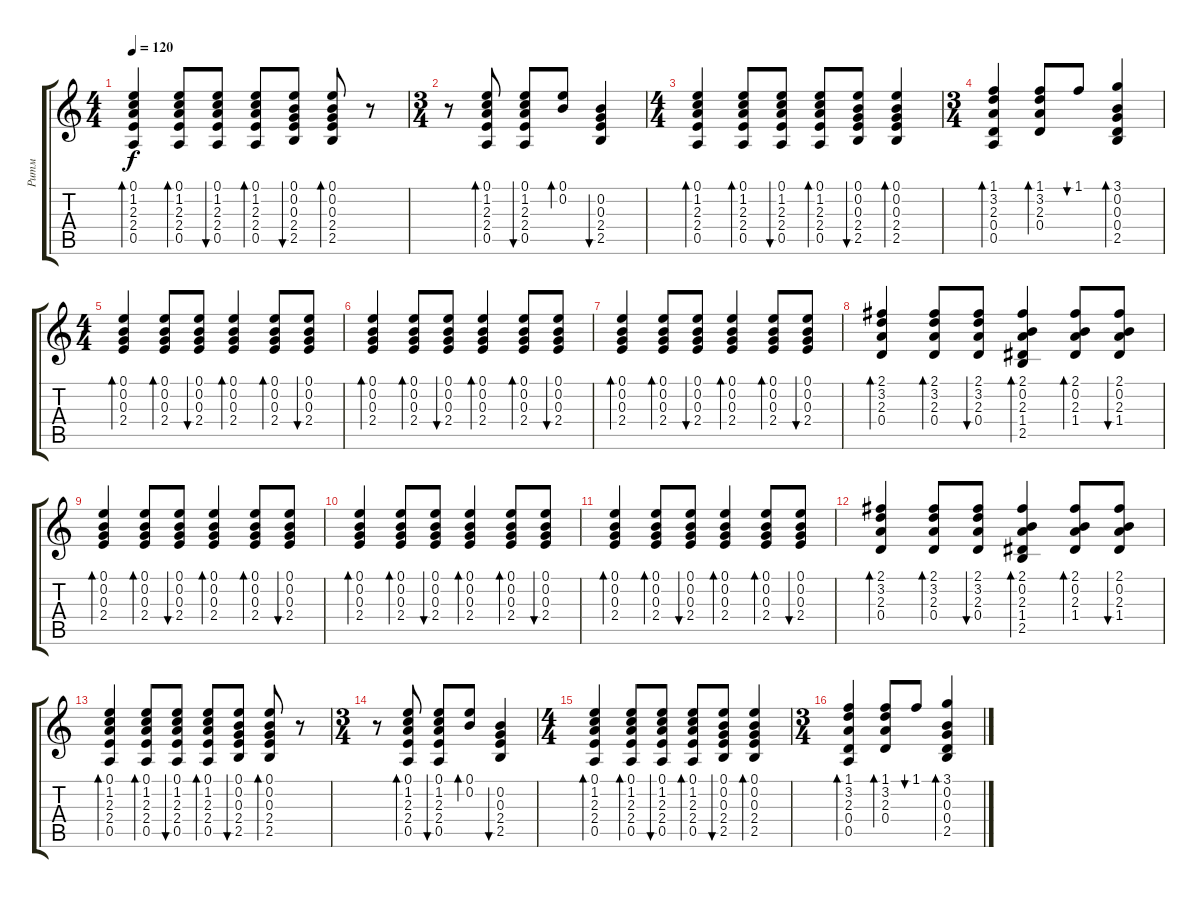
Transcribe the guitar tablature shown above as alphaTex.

\track ("Ритм" "Ритм") {instrument acousticguitarsteel}
\staff {score tabs}
\tuning (E4 B3 G3 D3 A2 E2) {hide}
\ts (4 4)
\tempo 120
\clef g2
\ks c
(0.1 1.2 2.3 2.4 0.5).4{bd 60 dy f} (0.1 1.2 2.3 2.4 0.5).8{bd 30} (0.1 1.2 2.3 2.4 0.5).8{bu 30} (0.1 1.2 2.3 2.4 0.5).8{bd 30} (0.1 0.2 0.3 2.4 2.5).8{bu 30} (0.1 0.2 0.3 2.4 2.5).8{bd 30} r.8 |
\ts (3 4)
r.8 (0.1 1.2 2.3 2.4 0.5).8{bd 60} (0.1 1.2 2.3 2.4 0.5).8{bu 30} (0.1 0.2).8{bd 30} (0.2 0.3 2.4 2.5).4{bu 30} |
\ts (4 4)
(0.1 1.2 2.3 2.4 0.5).4{bd 60} (0.1 1.2 2.3 2.4 0.5).8{bd 30} (0.1 1.2 2.3 2.4 0.5).8{bu 30} (0.1 1.2 2.3 2.4 0.5).8{bd 30} (0.1 0.2 0.3 2.4 2.5).8{bu 30} (0.1 0.2 0.3 2.4 2.5).4{bd 30} |
\ts (3 4)
(1.1 3.2 2.3 0.4 0.5).4{bd 60} (1.1 3.2 2.3 0.4).8{bd 30} 1.1.8{bu 30} (3.1 0.2 0.3 0.4 2.5).4{bd 30} |
\ts (4 4)
(0.1 0.2 0.3 2.4).4{bd 120} (0.1 0.2 0.3 2.4).8{bd 60} (0.1 0.2 0.3 2.4).8{bu 60} (0.1 0.2 0.3 2.4).4{bd 60} (0.1 0.2 0.3 2.4).8{bd 60} (0.1 0.2 0.3 2.4).8{bu 60} |
(0.1 0.2 0.3 2.4).4{bd 120} (0.1 0.2 0.3 2.4).8{bd 60} (0.1 0.2 0.3 2.4).8{bu 60} (0.1 0.2 0.3 2.4).4{bd 60} (0.1 0.2 0.3 2.4).8{bd 60} (0.1 0.2 0.3 2.4).8{bu 60} |
(0.1 0.2 0.3 2.4).4{bd 120} (0.1 0.2 0.3 2.4).8{bd 60} (0.1 0.2 0.3 2.4).8{bu 60} (0.1 0.2 0.3 2.4).4{bd 60} (0.1 0.2 0.3 2.4).8{bd 60} (0.1 0.2 0.3 2.4).8{bu 60} |
(2.1 3.2 2.3 0.4).4{bd 60} (2.1 3.2 2.3 0.4).8{bd 60} (2.1 3.2 2.3 0.4).8{bu 60} (2.1 0.2 2.3 1.4 2.5).4{bd 120} (2.1 0.2 2.3 1.4).8{bd 60} (2.1 0.2 2.3 1.4).8{bu 60} |
(0.1 0.2 0.3 2.4).4{bd 120} (0.1 0.2 0.3 2.4).8{bd 60} (0.1 0.2 0.3 2.4).8{bu 60} (0.1 0.2 0.3 2.4).4{bd 60} (0.1 0.2 0.3 2.4).8{bd 60} (0.1 0.2 0.3 2.4).8{bu 60} |
(0.1 0.2 0.3 2.4).4{bd 120} (0.1 0.2 0.3 2.4).8{bd 60} (0.1 0.2 0.3 2.4).8{bu 60} (0.1 0.2 0.3 2.4).4{bd 60} (0.1 0.2 0.3 2.4).8{bd 60} (0.1 0.2 0.3 2.4).8{bu 60} |
(0.1 0.2 0.3 2.4).4{bd 120} (0.1 0.2 0.3 2.4).8{bd 60} (0.1 0.2 0.3 2.4).8{bu 60} (0.1 0.2 0.3 2.4).4{bd 60} (0.1 0.2 0.3 2.4).8{bd 60} (0.1 0.2 0.3 2.4).8{bu 60} |
(2.1 3.2 2.3 0.4).4{bd 60} (2.1 3.2 2.3 0.4).8{bd 60} (2.1 3.2 2.3 0.4).8{bu 60} (2.1 0.2 2.3 1.4 2.5).4{bd 120} (2.1 0.2 2.3 1.4).8{bd 60} (2.1 0.2 2.3 1.4).8{bu 60} |
(0.1 1.2 2.3 2.4 0.5).4{bd 60} (0.1 1.2 2.3 2.4 0.5).8{bd 30} (0.1 1.2 2.3 2.4 0.5).8{bu 30} (0.1 1.2 2.3 2.4 0.5).8{bd 30} (0.1 0.2 0.3 2.4 2.5).8{bu 30} (0.1 0.2 0.3 2.4 2.5).8{bd 30} r.8 |
\ts (3 4)
r.8 (0.1 1.2 2.3 2.4 0.5).8{bd 60} (0.1 1.2 2.3 2.4 0.5).8{bu 30} (0.1 0.2).8{bd 30} (0.2 0.3 2.4 2.5).4{bu 30} |
\ts (4 4)
(0.1 1.2 2.3 2.4 0.5).4{bd 60} (0.1 1.2 2.3 2.4 0.5).8{bd 30} (0.1 1.2 2.3 2.4 0.5).8{bu 30} (0.1 1.2 2.3 2.4 0.5).8{bd 30} (0.1 0.2 0.3 2.4 2.5).8{bu 30} (0.1 0.2 0.3 2.4 2.5).4{bd 30} |
\ts (3 4)
(1.1 3.2 2.3 0.4 0.5).4{bd 60} (1.1 3.2 2.3 0.4).8{bd 30} 1.1.8{bu 30} (3.1 0.2 0.3 0.4 2.5).4{bd 30}
